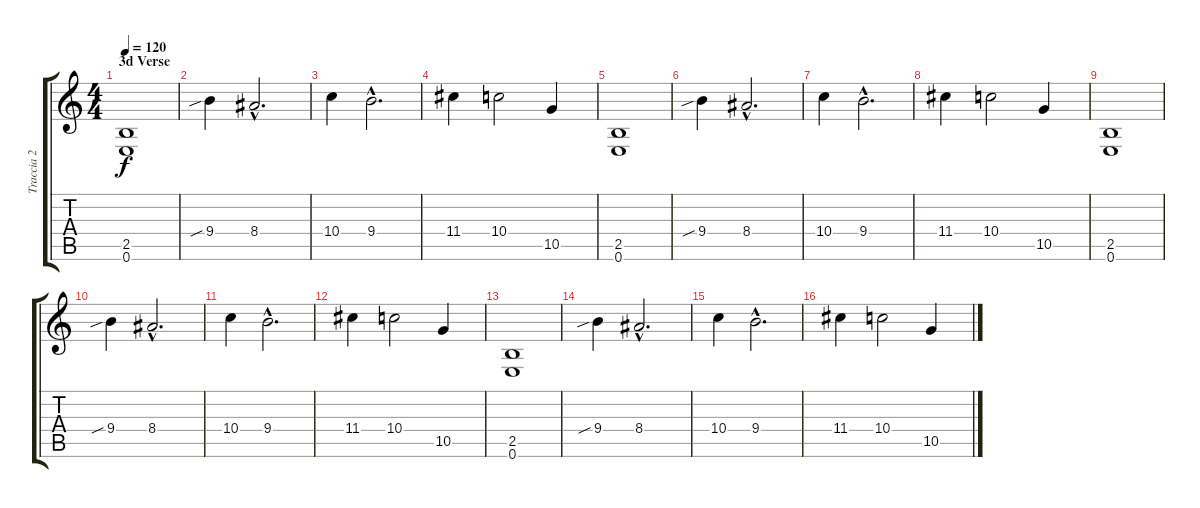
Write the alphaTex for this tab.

\track ("Traccia 2" "Traccia 2") {instrument distortionguitar}
\staff {score tabs}
\tuning (E4 B3 G3 D3 A2 E2) {hide}
\ts (4 4)
\section ("" "3d Verse")
\tempo 120
\clef g2
\ks c
(2.5 0.6).1{dy f} |
9.4{sib}.4 8.4{hac}.2{d} |
10.4.4 9.4{hac}.2{d} |
11.4.4 10.4.2 10.5.4 |
(2.5 0.6).1 |
9.4{sib}.4 8.4{hac}.2{d} |
10.4.4 9.4{hac}.2{d} |
11.4.4 10.4.2 10.5.4 |
(2.5 0.6).1 |
9.4{sib}.4 8.4{hac}.2{d} |
10.4.4 9.4{hac}.2{d} |
11.4.4 10.4.2 10.5.4 |
(2.5 0.6).1 |
9.4{sib}.4 8.4{hac}.2{d} |
10.4.4 9.4{hac}.2{d} |
11.4.4 10.4.2 10.5.4
